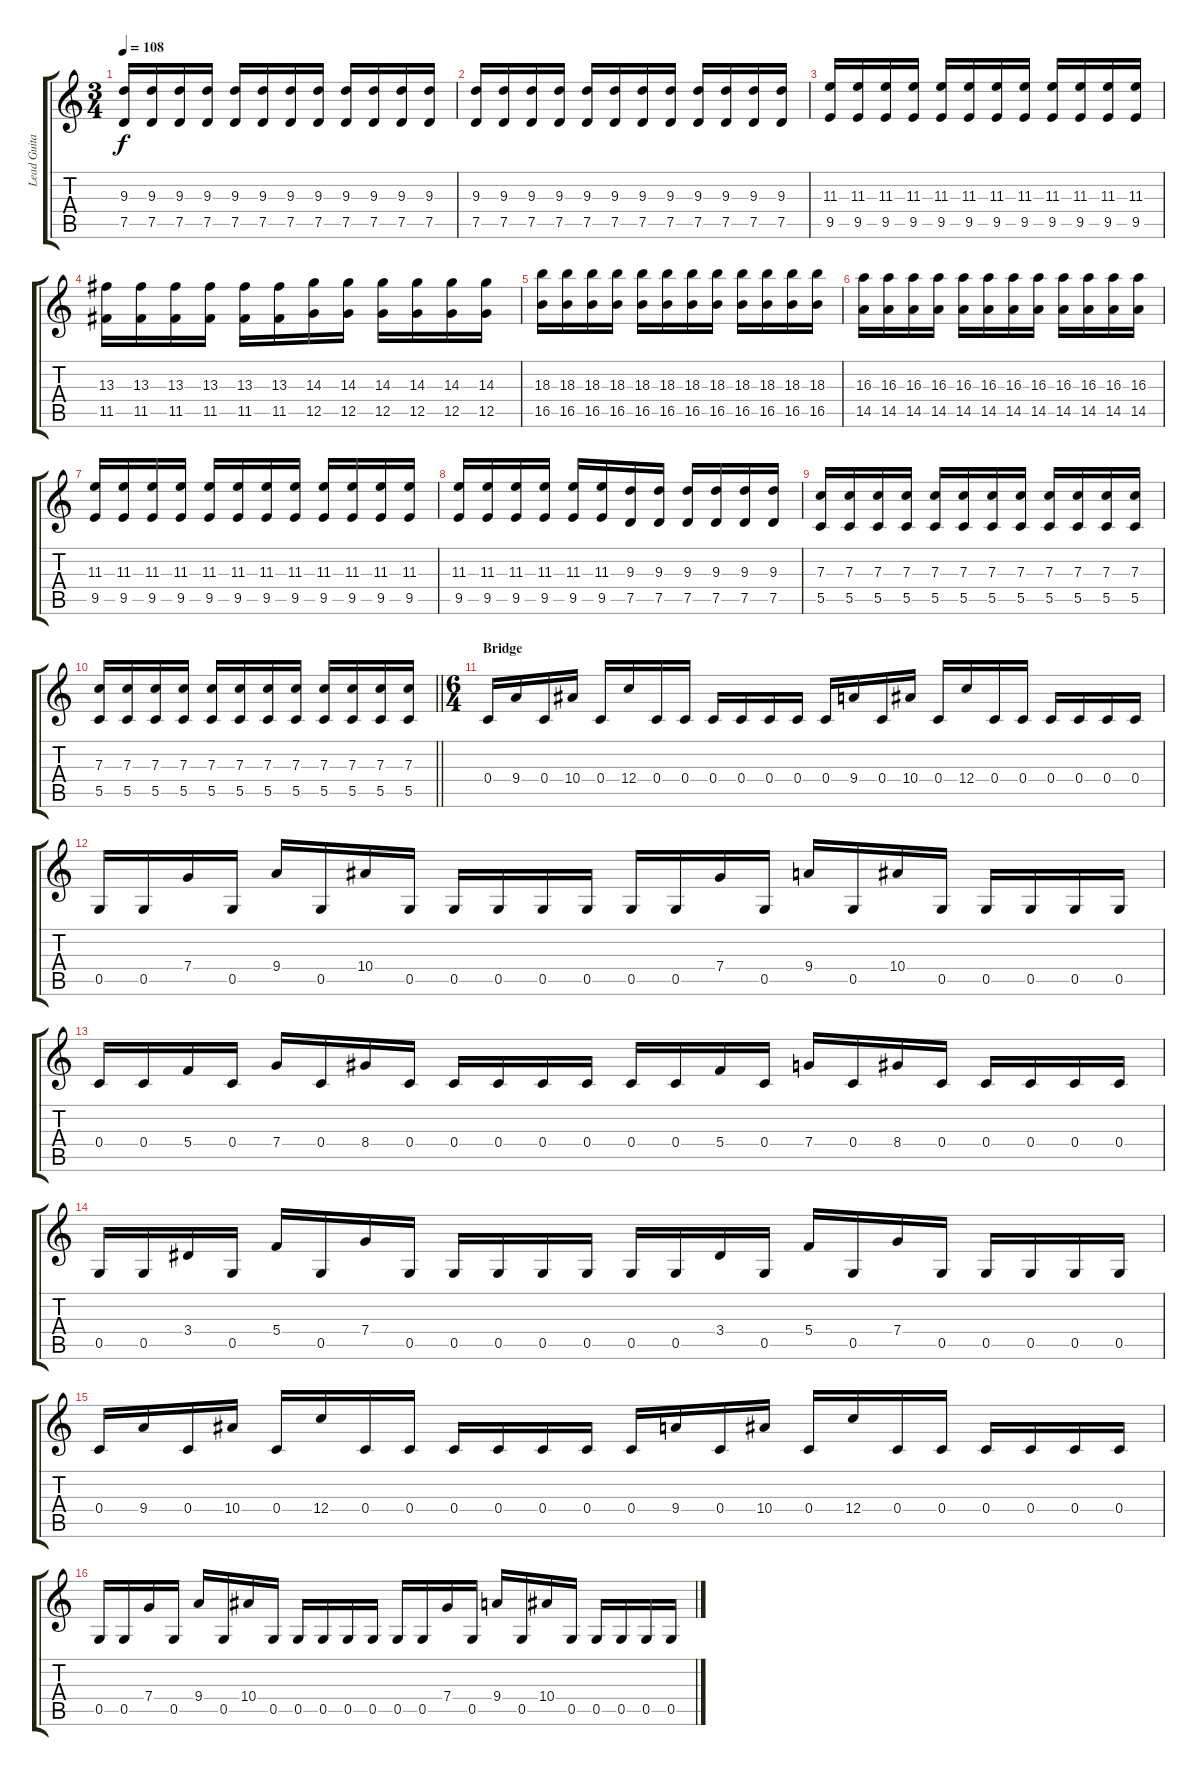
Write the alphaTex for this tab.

\track ("Lead Guitar" "Lead Guita") {instrument distortionguitar}
\staff {score tabs}
\tuning (D4 A3 F3 C3 G2 C2) {hide}
\ts (3 4)
\tempo 108
\clef g2
\ks c
(9.3 7.5).16{dy f} (9.3 7.5).16 (9.3 7.5).16 (9.3 7.5).16 (9.3 7.5).16 (9.3 7.5).16 (9.3 7.5).16 (9.3 7.5).16 (9.3 7.5).16 (9.3 7.5).16 (9.3 7.5).16 (9.3 7.5).16 |
(9.3 7.5).16 (9.3 7.5).16 (9.3 7.5).16 (9.3 7.5).16 (9.3 7.5).16 (9.3 7.5).16 (9.3 7.5).16 (9.3 7.5).16 (9.3 7.5).16 (9.3 7.5).16 (9.3 7.5).16 (9.3 7.5).16 |
(11.3 9.5).16 (11.3 9.5).16 (11.3 9.5).16 (11.3 9.5).16 (11.3 9.5).16 (11.3 9.5).16 (11.3 9.5).16 (11.3 9.5).16 (11.3 9.5).16 (11.3 9.5).16 (11.3 9.5).16 (11.3 9.5).16 |
(13.3 11.5).16 (13.3 11.5).16 (13.3 11.5).16 (13.3 11.5).16 (13.3 11.5).16 (13.3 11.5).16 (14.3 12.5).16 (14.3 12.5).16 (14.3 12.5).16 (14.3 12.5).16 (14.3 12.5).16 (14.3 12.5).16 |
(18.3 16.5).16 (18.3 16.5).16 (18.3 16.5).16 (18.3 16.5).16 (18.3 16.5).16 (18.3 16.5).16 (18.3 16.5).16 (18.3 16.5).16 (18.3 16.5).16 (18.3 16.5).16 (18.3 16.5).16 (18.3 16.5).16 |
(16.3 14.5).16 (16.3 14.5).16 (16.3 14.5).16 (16.3 14.5).16 (16.3 14.5).16 (16.3 14.5).16 (16.3 14.5).16 (16.3 14.5).16 (16.3 14.5).16 (16.3 14.5).16 (16.3 14.5).16 (16.3 14.5).16 |
(11.3 9.5).16 (11.3 9.5).16 (11.3 9.5).16 (11.3 9.5).16 (11.3 9.5).16 (11.3 9.5).16 (11.3 9.5).16 (11.3 9.5).16 (11.3 9.5).16 (11.3 9.5).16 (11.3 9.5).16 (11.3 9.5).16 |
(11.3 9.5).16 (11.3 9.5).16 (11.3 9.5).16 (11.3 9.5).16 (11.3 9.5).16 (11.3 9.5).16 (9.3 7.5).16 (9.3 7.5).16 (9.3 7.5).16 (9.3 7.5).16 (9.3 7.5).16 (9.3 7.5).16 |
(7.3 5.5).16 (7.3 5.5).16 (7.3 5.5).16 (7.3 5.5).16 (7.3 5.5).16 (7.3 5.5).16 (7.3 5.5).16 (7.3 5.5).16 (7.3 5.5).16 (7.3 5.5).16 (7.3 5.5).16 (7.3 5.5).16 |
\barLineRight lightlight
(7.3 5.5).16 (7.3 5.5).16 (7.3 5.5).16 (7.3 5.5).16 (7.3 5.5).16 (7.3 5.5).16 (7.3 5.5).16 (7.3 5.5).16 (7.3 5.5).16 (7.3 5.5).16 (7.3 5.5).16 (7.3 5.5).16 |
\ts (6 4)
\section ("" "Bridge")
0.4.16 9.4.16 0.4.16 10.4.16 0.4.16 12.4.16 0.4.16 0.4.16 0.4.16 0.4.16 0.4.16 0.4.16 0.4.16 9.4.16 0.4.16 10.4.16 0.4.16 12.4.16 0.4.16 0.4.16 0.4.16 0.4.16 0.4.16 0.4.16 |
0.5.16 0.5.16 7.4.16 0.5.16 9.4.16 0.5.16 10.4.16 0.5.16 0.5.16 0.5.16 0.5.16 0.5.16 0.5.16 0.5.16 7.4.16 0.5.16 9.4.16 0.5.16 10.4.16 0.5.16 0.5.16 0.5.16 0.5.16 0.5.16 |
0.4.16 0.4.16 5.4.16 0.4.16 7.4.16 0.4.16 8.4.16 0.4.16 0.4.16 0.4.16 0.4.16 0.4.16 0.4.16 0.4.16 5.4.16 0.4.16 7.4.16 0.4.16 8.4.16 0.4.16 0.4.16 0.4.16 0.4.16 0.4.16 |
0.5.16 0.5.16 3.4.16 0.5.16 5.4.16 0.5.16 7.4.16 0.5.16 0.5.16 0.5.16 0.5.16 0.5.16 0.5.16 0.5.16 3.4.16 0.5.16 5.4.16 0.5.16 7.4.16 0.5.16 0.5.16 0.5.16 0.5.16 0.5.16 |
0.4.16 9.4.16 0.4.16 10.4.16 0.4.16 12.4.16 0.4.16 0.4.16 0.4.16 0.4.16 0.4.16 0.4.16 0.4.16 9.4.16 0.4.16 10.4.16 0.4.16 12.4.16 0.4.16 0.4.16 0.4.16 0.4.16 0.4.16 0.4.16 |
0.5.16 0.5.16 7.4.16 0.5.16 9.4.16 0.5.16 10.4.16 0.5.16 0.5.16 0.5.16 0.5.16 0.5.16 0.5.16 0.5.16 7.4.16 0.5.16 9.4.16 0.5.16 10.4.16 0.5.16 0.5.16 0.5.16 0.5.16 0.5.16
